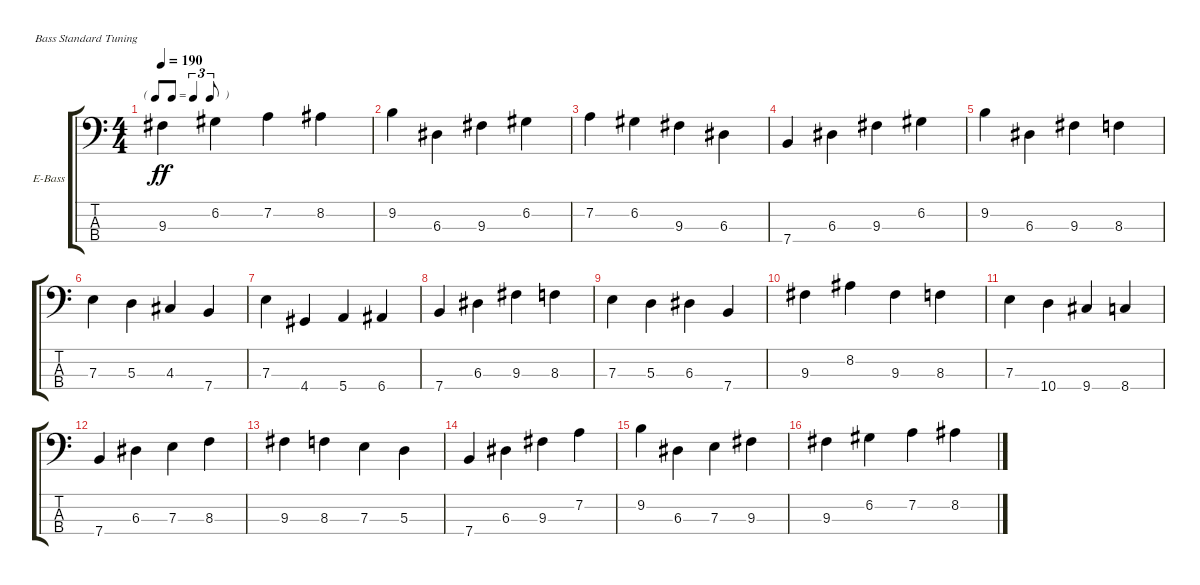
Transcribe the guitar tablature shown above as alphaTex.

\defaultSystemsLayout 4
\bracketExtendMode groupsimilarinstruments
\firstSystemTrackNameOrientation horizontal
\otherSystemsTrackNameOrientation horizontal
\track ("Electric Bass" "E-Bass") {instrument electricbassfinger}
\staff {score tabs}
\tuning (G2 D2 A1 E1)
\ts (4 4)
\tf triplet8th
\tempo 190
\clef f4
\scale
0.333333
\ks c
9.3.4{dy ff} 6.2.4 7.2.4 8.2.4 |
\scale
0.333333 9.2.4 6.3.4 9.3.4 6.2.4 |
\scale
0.333333 7.2.4 6.2.4 9.3.4 6.3.4 |
\scale
0.333333 7.4.4 6.3.4 9.3.4 6.2.4 |
\scale
0.333333 9.2.4 6.3.4 9.3.4 8.3.4 |
\scale
0.333333 7.3.4 5.3.4 4.3.4 7.4.4 |
\scale
0.333333 7.3.4 4.4.4 5.4.4 6.4.4 |
\scale
0.333333 7.4.4 6.3.4 9.3.4 8.3.4 |
\scale
0.333333 7.3.4 5.3.4 6.3.4 7.4.4 |
\scale
0.333333 9.3.4 8.2.4 9.3.4 8.3.4 |
\scale
0.333333 7.3.4 10.4.4 9.4.4 8.4.4 |
\scale
0.333333 7.4.4 6.3.4 7.3.4 8.3.4 |
\scale
0.333333 9.3.4 8.3.4 7.3.4 5.3.4 |
\scale
0.333333 7.4.4 6.3.4 9.3.4 7.2.4 |
\scale
0.333333 9.2.4 6.3.4 7.3.4 9.3.4 |
\scale
0.333333 9.3.4 6.2.4 7.2.4 8.2.4
